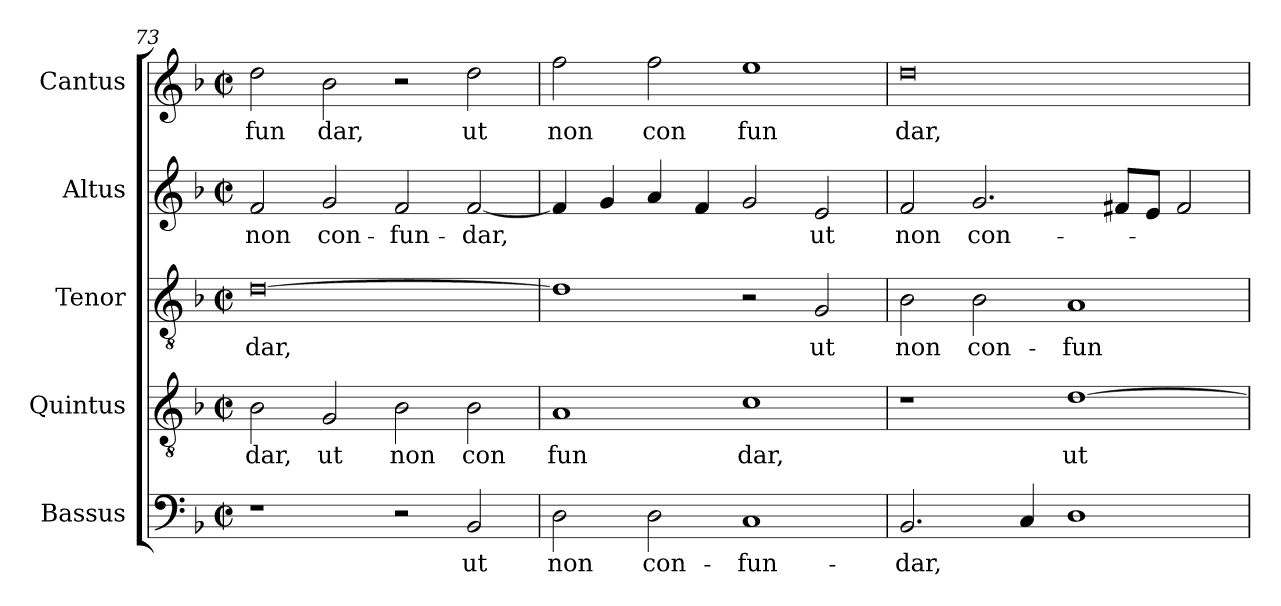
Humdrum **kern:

**kern	**text	**kern	**text	**kern	**text	**kern	**text	**kern	**text
*part5	*part5	*part4	*part4	*part3	*part3	*part2	*part2	*part1	*part1
*staff5	*staff5	*staff4	*staff4	*staff3	*staff3	*staff2	*staff2	*staff1	*staff1
*I"Bassus	*	*I"Quintus	*	*I"Tenor	*	*I"Altus	*	*I"Cantus	*
!!LO:PB:g=z
*clefF4	*	*clefGv2	*	*clefGv2	*	*clefG2	*	*clefG2	*
*k[b-]	*	*k[b-]	*	*k[b-]	*	*k[b-]	*	*k[b-]	*
*F:	*	*F:	*	*F:	*	*F:	*	*F:	*
*M2/2	*	*M2/2	*	*M2/2	*	*M2/2	*	*M2/2	*
*met(c|)	*	*met(c|)	*	*met(c|)	*	*met(c|)	*	*met(c|)	*
=73	=73	=73	=73	=73	=73	=73	=73	=73	=73
!	!	!	!LO:LY:b:cj	!	!LO:LY:b	!	!LO:LY:b:cj	!	!LO:LY:b:cj
1r	.	2B-\	dar,	[>0d	dar,	2f/	non	2dd\	fun
!	!	!	!LO:LY:b:cj	!	!	!	!LO:LY:b:cj	!	!LO:LY:b:cj
.	.	2G/	ut	.	.	2g/	con-	2b-\	dar,
!	!	!	!LO:LY:b:cj	!	!	!	!LO:LY:b:cj	!	!
2r	.	2B-\	non	.	.	2f/	-fun-	2r	.
!	!LO:LY:b:cj	!	!LO:LY:b:cj	!	!	!	!LO:LY:b	!	!LO:LY:b:cj
2BB-/	ut	2B-\	con	.	.	[<2f/	-dar,	2dd\	ut
=74	=74	=74	=74	=74	=74	=74	=74	=74	=74
!	!LO:LY:b:cj	!	!LO:LY:b:cj	!	!	!	!	!	!LO:LY:b:cj
2D\	non	1A	fun	1d]	.	4f/]	.	2ff\	non
.	.	.	.	.	.	4g/	.	.	.
!	!LO:LY:b:cj	!	!	!	!	!	!	!	!LO:LY:b:cj
2D\	con-	.	.	.	.	4a/	.	2ff\	con
.	.	.	.	.	.	4f/	.	.	.
!	!LO:LY:b:cj	!	!LO:LY:b:cj	!	!	!	!	!	!LO:LY:b:cj
1C	-fun-	1c	dar,	2r	.	2g/	.	1ee	fun
!	!	!	!	!	!LO:LY:b:cj	!	!LO:LY:b:cj	!	!
.	.	.	.	2G/	ut	2e/	ut	.	.
=75	=75	=75	=75	=75	=75	=75	=75	=75	=75
!	!LO:LY:b	!	!	!	!LO:LY:b:cj	!	!LO:LY:b:cj	!	!LO:LY:b:cj
2.BB-/	-dar,	1r	.	2B-\	non	2f/	non	0dd	dar,
!	!	!	!	!	!LO:LY:b:cj	!	!LO:LY:b	!	!
.	.	.	.	2B-\	con-	2.g/	con-	.	.
4C/	.	.	.	.	.	.	.	.	.
!	!	!	!LO:LY:b:cj	!	!LO:LY:b:cj	!	!	!	!
1D	.	[>1d	ut	1A	-fun-	.	.	.	.
.	.	.	.	.	.	8f#/L	.	.	.
.	.	.	.	.	.	8e/J	.	.	.
.	.	.	.	.	.	2f#/	.	.	.
=	=	=	=	=	=	=	=	=	=
*-	*-	*-	*-	*-	*-	*-	*-	*-	*-
